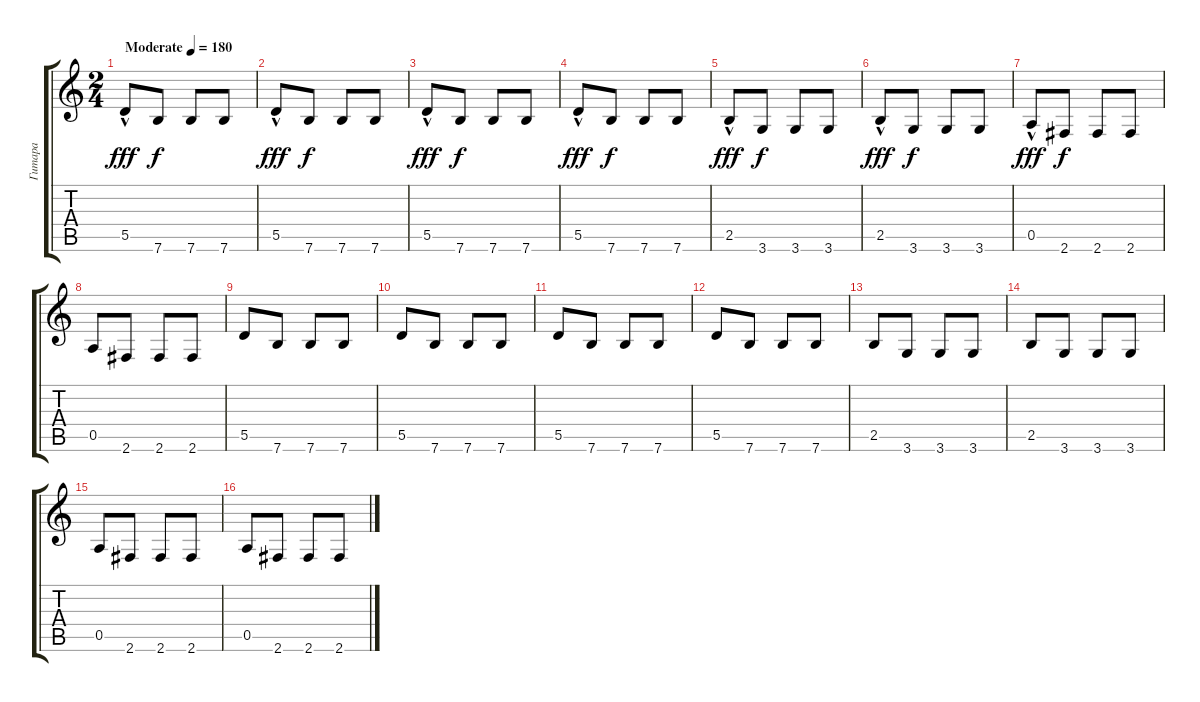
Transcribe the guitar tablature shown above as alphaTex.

\track ("Гитара" "Гитара") {instrument distortionguitar}
\staff {score tabs}
\tuning (E4 B3 G3 D3 A2 E2) {hide}
\ts (2 4)
\tempo (180 "Moderate")
\clef g2
\ks c
5.5{hac}.8{dy fff instrument distortionguitar} 7.6.8{dy f} 7.6.8 7.6.8 |
5.5{hac}.8{dy fff} 7.6.8{dy f} 7.6.8 7.6.8 |
5.5{hac}.8{dy fff} 7.6.8{dy f} 7.6.8 7.6.8 |
5.5{hac}.8{dy fff} 7.6.8{dy f} 7.6.8 7.6.8 |
2.5{hac}.8{dy fff} 3.6.8{dy f} 3.6.8 3.6.8 |
2.5{hac}.8{dy fff} 3.6.8{dy f} 3.6.8 3.6.8 |
0.5{hac}.8{dy fff} 2.6.8{dy f} 2.6.8 2.6.8 |
0.5.8 2.6.8 2.6.8 2.6.8 |
5.5.8 7.6.8 7.6.8 7.6.8 |
5.5.8 7.6.8 7.6.8 7.6.8 |
5.5.8 7.6.8 7.6.8 7.6.8 |
5.5.8 7.6.8 7.6.8 7.6.8 |
2.5.8 3.6.8 3.6.8 3.6.8 |
2.5.8 3.6.8 3.6.8 3.6.8 |
0.5.8 2.6.8 2.6.8 2.6.8 |
0.5.8 2.6.8 2.6.8 2.6.8
